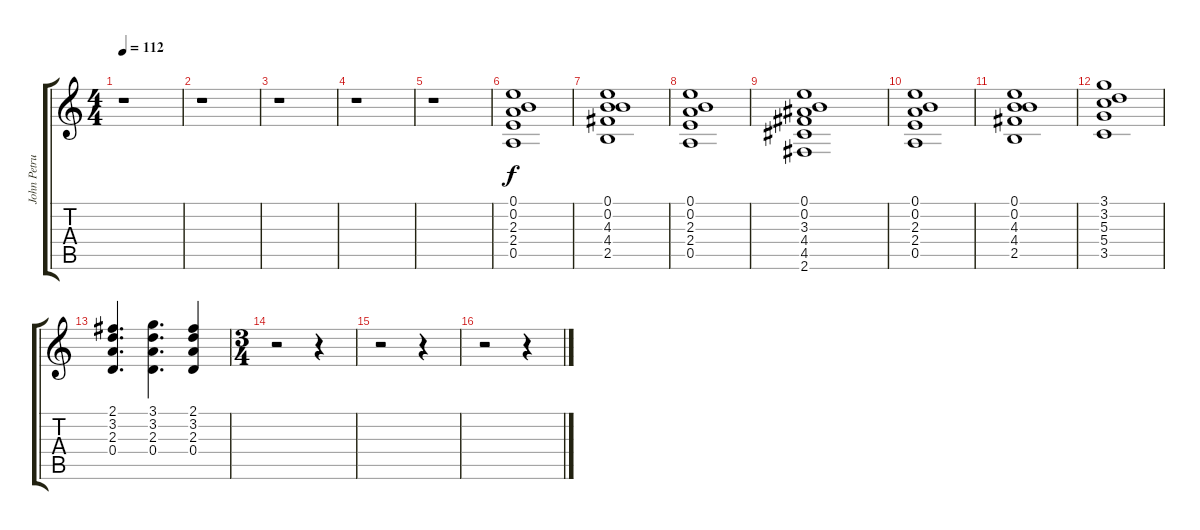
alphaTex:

\track ("John Petrucci" "John Petru") {instrument acousticguitarsteel}
\staff {score tabs}
\tuning (E4 B3 G3 D3 A2 E2) {hide}
\ts (4 4)
\tempo 112
\clef g2
\ks c
r.1{dy f} |
r.1 |
r.1 |
r.1 |
r.1 |
(0.1 0.2 2.3 2.4 0.5).1 |
(0.1 0.2 4.3 4.4 2.5).1 |
(0.1 0.2 2.3 2.4 0.5).1 |
(0.1 0.2 3.3 4.4 4.5 2.6).1 |
(0.1 0.2 2.3 2.4 0.5).1 |
(0.1 0.2 4.3 4.4 2.5).1 |
(3.1 3.2 5.3 5.4 3.5).1 |
(2.1 3.2 2.3 0.4).4{d} (3.1 3.2 2.3 0.4).4{d} (2.1 3.2 2.3 0.4).4 |
\ts (3 4)
r.2 r.4 |
r.2 r.4 |
r.2 r.4
